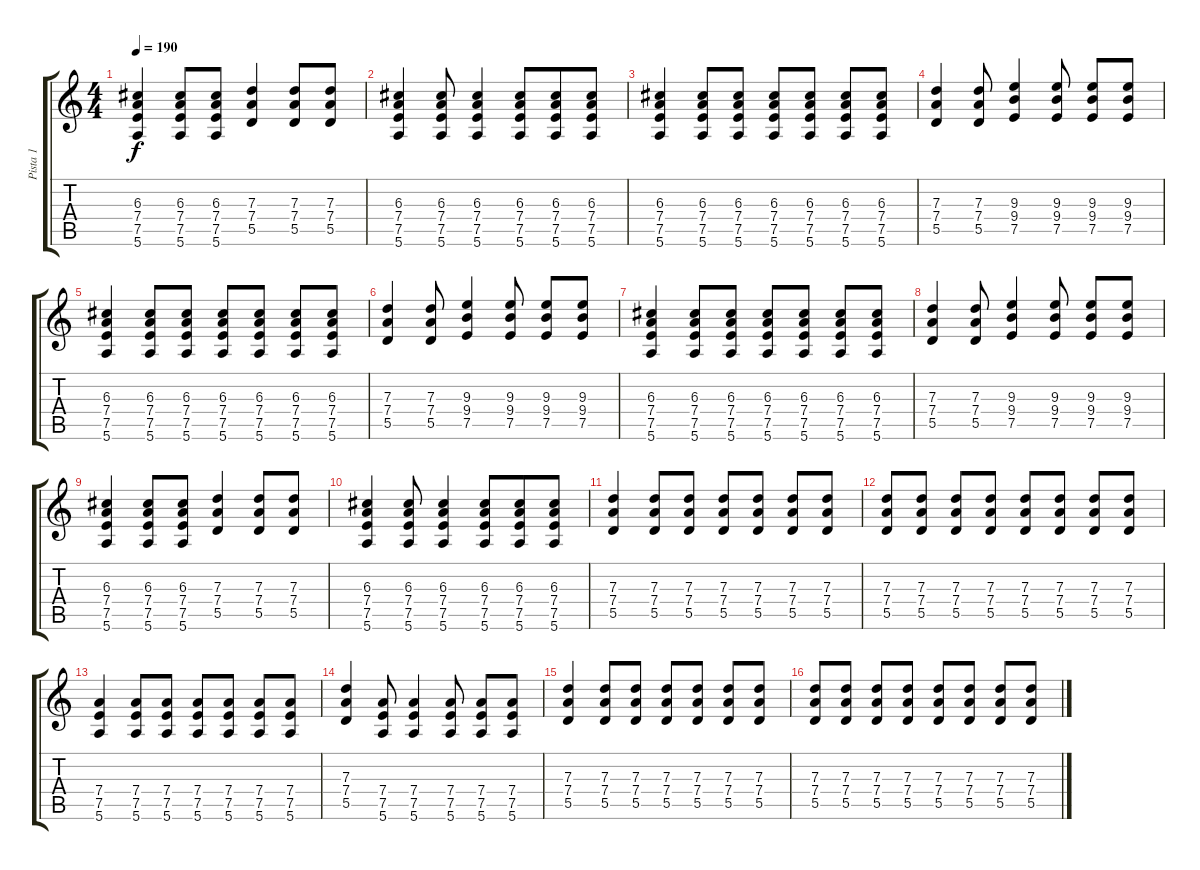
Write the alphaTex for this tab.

\track ("Pista 1" "Pista 1") {instrument overdrivenguitar}
\staff {score tabs}
\tuning (E4 B3 G3 D3 A2 E2) {hide}
\ts (4 4)
\tempo 190
\clef g2
\ks c
(6.3 7.4 7.5 5.6).4{dy f} (6.3 7.4 7.5 5.6).8 (6.3 7.4 7.5 5.6).8 (7.3 7.4 5.5).4 (7.3 7.4 5.5).8 (7.3 7.4 5.5).8 |
(6.3 7.4 7.5 5.6).4 (6.3 7.4 7.5 5.6).8 (6.3 7.4 7.5 5.6).4 (6.3 7.4 7.5 5.6).8{beam merge} (6.3 7.4 7.5 5.6).8 (6.3 7.4 7.5 5.6).8 |
(6.3 7.4 7.5 5.6).4 (6.3 7.4 7.5 5.6).8 (6.3 7.4 7.5 5.6).8 (6.3 7.4 7.5 5.6).8 (6.3 7.4 7.5 5.6).8 (6.3 7.4 7.5 5.6).8 (6.3 7.4 7.5 5.6).8 |
(7.3 7.4 5.5).4 (7.3 7.4 5.5).8 (9.3 9.4 7.5).4 (9.3 9.4 7.5).8 (9.3 9.4 7.5).8 (9.3 9.4 7.5).8 |
(6.3 7.4 7.5 5.6).4 (6.3 7.4 7.5 5.6).8 (6.3 7.4 7.5 5.6).8 (6.3 7.4 7.5 5.6).8 (6.3 7.4 7.5 5.6).8 (6.3 7.4 7.5 5.6).8 (6.3 7.4 7.5 5.6).8 |
(7.3 7.4 5.5).4 (7.3 7.4 5.5).8 (9.3 9.4 7.5).4 (9.3 9.4 7.5).8 (9.3 9.4 7.5).8 (9.3 9.4 7.5).8 |
(6.3 7.4 7.5 5.6).4 (6.3 7.4 7.5 5.6).8 (6.3 7.4 7.5 5.6).8 (6.3 7.4 7.5 5.6).8 (6.3 7.4 7.5 5.6).8 (6.3 7.4 7.5 5.6).8 (6.3 7.4 7.5 5.6).8 |
(7.3 7.4 5.5).4 (7.3 7.4 5.5).8 (9.3 9.4 7.5).4 (9.3 9.4 7.5).8 (9.3 9.4 7.5).8 (9.3 9.4 7.5).8 |
(6.3 7.4 7.5 5.6).4 (6.3 7.4 7.5 5.6).8 (6.3 7.4 7.5 5.6).8 (7.3 7.4 5.5).4 (7.3 7.4 5.5).8 (7.3 7.4 5.5).8 |
(6.3 7.4 7.5 5.6).4 (6.3 7.4 7.5 5.6).8 (6.3 7.4 7.5 5.6).4 (6.3 7.4 7.5 5.6).8{beam merge} (6.3 7.4 7.5 5.6).8 (6.3 7.4 7.5 5.6).8 |
(7.3 7.4 5.5).4 (7.3 7.4 5.5).8 (7.3 7.4 5.5).8 (7.3 7.4 5.5).8 (7.3 7.4 5.5).8 (7.3 7.4 5.5).8 (7.3 7.4 5.5).8 |
(7.3 7.4 5.5).8 (7.3 7.4 5.5).8 (7.3 7.4 5.5).8 (7.3 7.4 5.5).8 (7.3 7.4 5.5).8 (7.3 7.4 5.5).8 (7.3 7.4 5.5).8 (7.3 7.4 5.5).8 |
(7.4 7.5 5.6).4 (7.4 7.5 5.6).8 (7.4 7.5 5.6).8 (7.4 7.5 5.6).8 (7.4 7.5 5.6).8 (7.4 7.5 5.6).8 (7.4 7.5 5.6).8 |
(7.3 7.4 5.5).4 (7.4 7.5 5.6).8 (7.4 7.5 5.6).4 (7.4 7.5 5.6).8 (7.4 7.5 5.6).8 (7.4 7.5 5.6).8 |
(7.3 7.4 5.5).4 (7.3 7.4 5.5).8 (7.3 7.4 5.5).8 (7.3 7.4 5.5).8 (7.3 7.4 5.5).8 (7.3 7.4 5.5).8 (7.3 7.4 5.5).8 |
(7.3 7.4 5.5).8 (7.3 7.4 5.5).8 (7.3 7.4 5.5).8 (7.3 7.4 5.5).8 (7.3 7.4 5.5).8 (7.3 7.4 5.5).8 (7.3 7.4 5.5).8 (7.3 7.4 5.5).8
